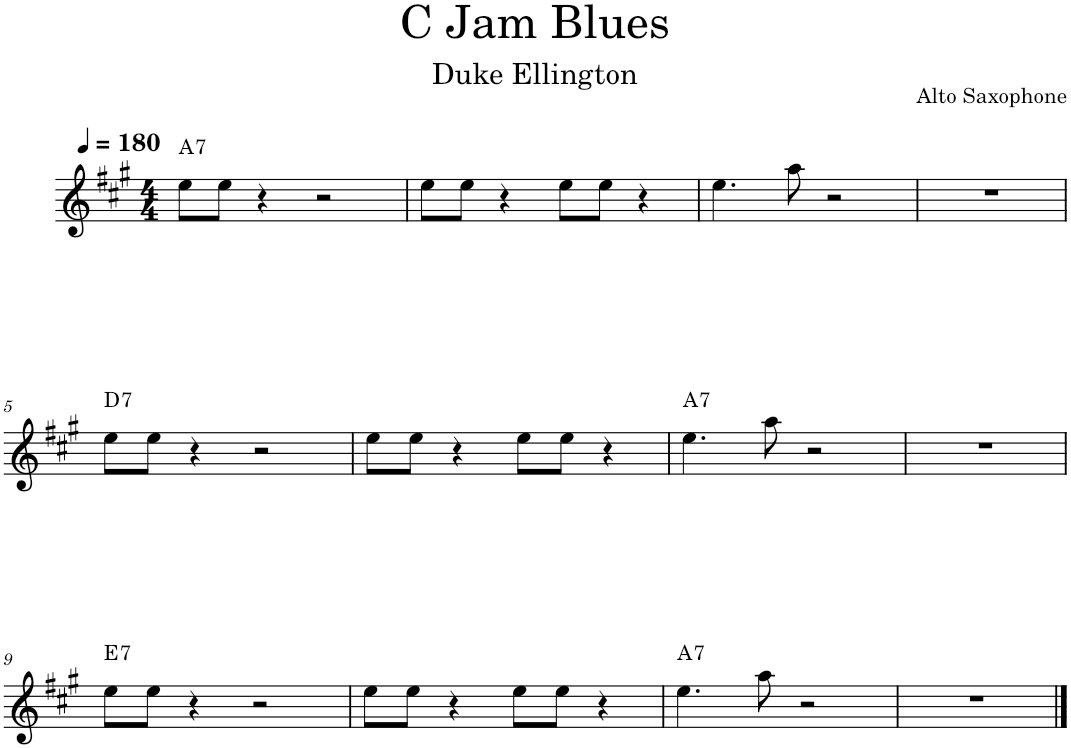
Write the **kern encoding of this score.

**kern	**harte
*part1	*part1
*staff1	*
*I"Alto Saxophone	*
*I'A. Sax.	*
*clefG2	*
*Trd5c9	*
*k[f#c#g#]	*
*M4/4	*
*MM180	*
=1	=1
!	!LO:H:kt=7
8ee\L	A:7
8ee\J	.
4r	.
2r	.
=2	=2
8ee\L	.
8ee\J	.
4r	.
8ee\L	.
8ee\J	.
4r	.
=3	=3
4.ee\	.
8aa\	.
2r	.
=4	=4
1r	.
!!LO:LB:g=z
=5	=5
!	!LO:H:kt=7
8ee\L	D:7
8ee\J	.
4r	.
2r	.
=6	=6
8ee\L	.
8ee\J	.
4r	.
8ee\L	.
8ee\J	.
4r	.
=7	=7
!	!LO:H:kt=7
4.ee\	A:7
8aa\	.
2r	.
=8	=8
1r	.
!!LO:LB:g=z
=9	=9
!	!LO:H:kt=7
8ee\L	E:7
8ee\J	.
4r	.
2r	.
=10	=10
8ee\L	.
8ee\J	.
4r	.
8ee\L	.
8ee\J	.
4r	.
=11	=11
!	!LO:H:kt=7
4.ee\	A:7
8aa\	.
2r	.
=12	=12
1r	.
==	==
*-	*-
